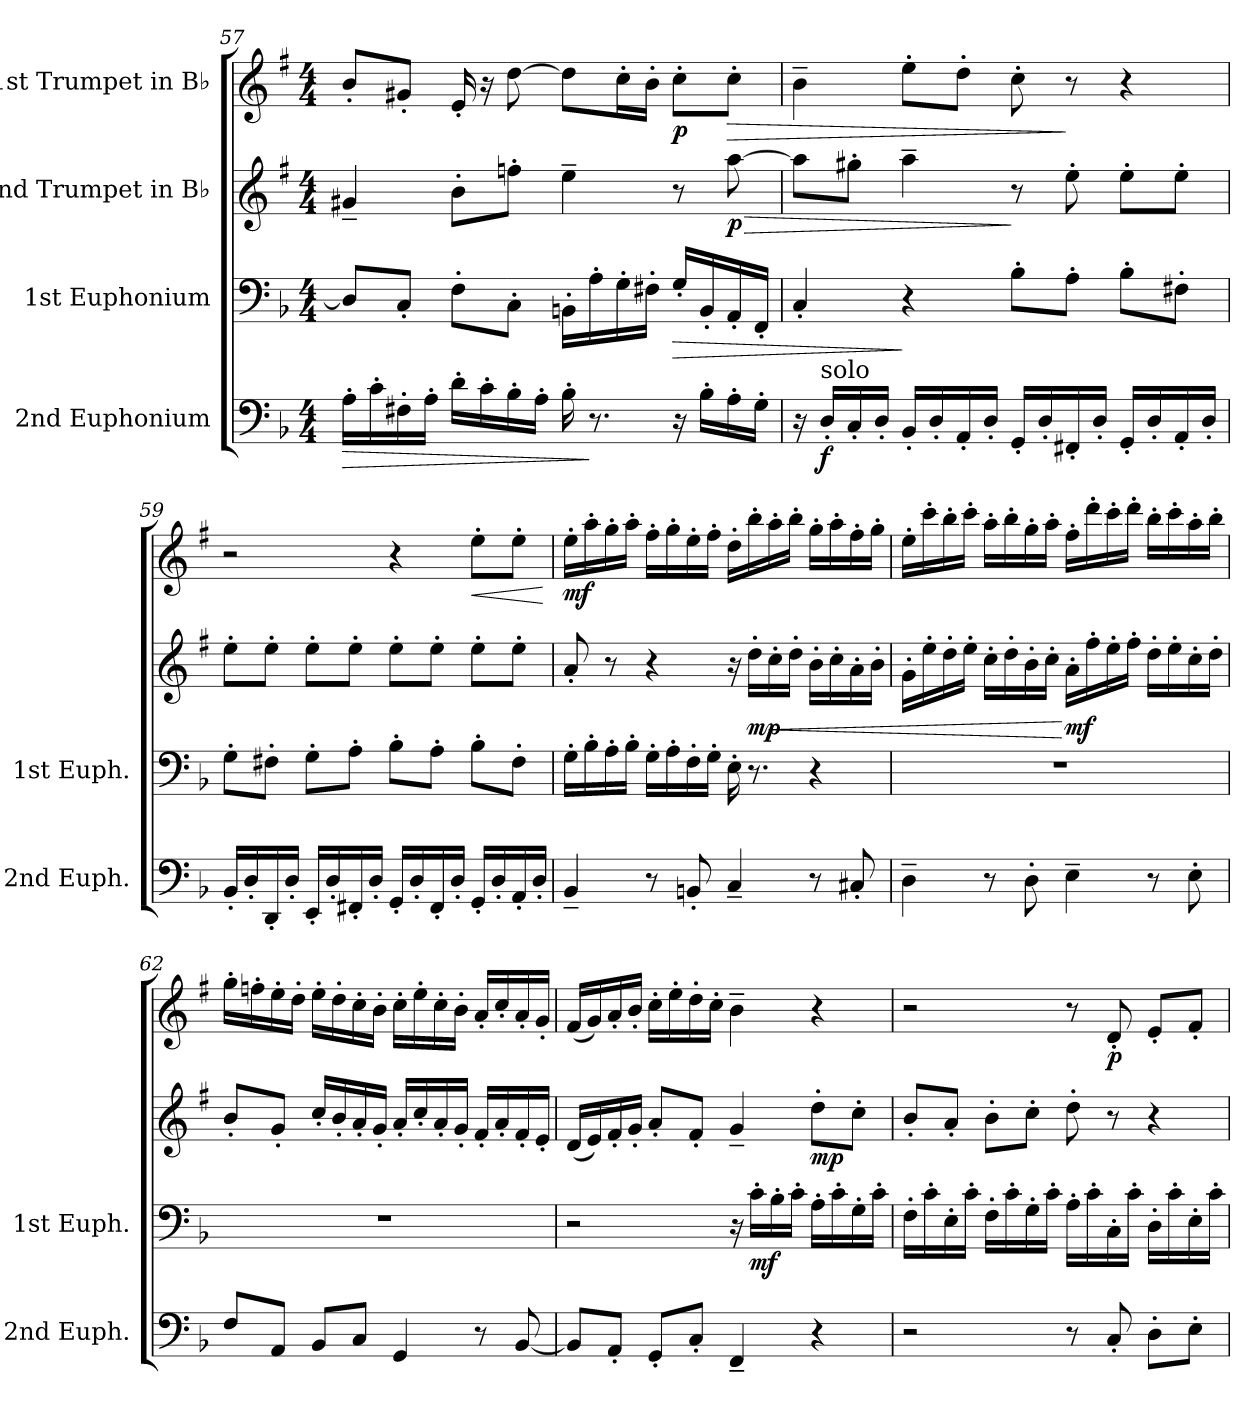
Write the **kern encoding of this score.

**kern	**dynam	**kern	**dynam	**kern	**dynam	**kern	**dynam
*part4	*part4	*part3	*part3	*part2	*part2	*part1	*part1
*staff4	*staff4	*staff3	*staff3	*staff2	*staff2	*staff1	*staff1
*I"2nd Euphonium	*	*I"1st Euphonium	*	*I"2nd Trumpet in B♭	*	*I"1st Trumpet in B♭	*
*I'2nd Euph.	*	*I'1st Euph.	*	*	*	*	*
!!LO:PB:g=z
*clefF4	*	*clefF4	*	*clefG2	*	*clefG2	*
*	*	*	*	*ITrd1c2	*	*ITrd1c2	*
*k[b-]	*	*k[b-]	*	*k[b-]	*	*k[b-]	*
*M4/4	*	*M4/4	*	*M4/4	*	*M4/4	*
=57	=57	=57	=57	=57	=57	=57	=57
!	!LO:HP:b	!	!	!	!	!	!
16A'\LL	>	8D-/L]	.	4f#X~/	.	8a'/L	.
16c'\	.	.	.	.	.	.	.
16F#X'\	.	8C'/J	.	.	.	8f#X'/J	.
16A'\JJ	.	.	.	.	.	.	.
16d'\LL	.	8F'\L	.	8a'\L	.	16d'/	.
16c'\	.	.	.	.	.	16r	.
16B-'\	.	8C'\J	.	8ee-X'\J	.	[8cc\	.
16A'\JJ	.	.	.	.	.	.	.
16B-'\	.	16BBn'\LL	.	4dd~\	.	8cc\L]	.
8.r	]	16A'\	.	.	.	.	.
.	.	16G'\	.	.	.	16b-'\L	.
.	.	16F#X'\JJ	.	.	.	16a'\JJ	.
!	!	!	!LO:HP:b	!	!	!	!LO:DY:b
16r	.	16G'/LL	>	8r	.	8b-'\L	p
16B-'\LL	.	16BB'/	.	.	.	.	.
!	!	!	!	!	!LO:HP:b	!	!LO:HP:b
!	!	!	!	!	!LO:DY:n=1:b	!	!
16A'\	.	16AA'/	.	[8gg\	> p	8b-'\J	>
16G'\JJ	.	16FF'/JJ	.	.	.	.	.
=58	=58	=58	=58	=58	=58	=58	=58
16r	.	4C'/	.	8gg\L]	.	4a~\	.
!LO:TX:a:t=solo	!	!	!	!	!	!	!
!	!LO:DY:b	!	!	!	!	!	!
16D'/LL	f	.	.	.	.	.	.
16C'/	.	.	.	8ff#X'\J	.	.	.
16D'/JJ	.	.	.	.	.	.	.
16BB-'/LL	.	4r	]	4gg~\	.	8dd'\L	.
16D'/	.	.	.	.	.	.	.
16AA'/	.	.	.	.	.	8cc'\J	.
16D'/JJ	.	.	.	.	.	.	.
16GG'/LL	.	8B-'\L	.	8r	]	8b-'\	.
16D'/	.	.	.	.	.	.	.
16FF#X'/	.	8A'\J	.	8dd'\	.	8r	]
16D'/JJ	.	.	.	.	.	.	.
16GG'/LL	.	8B-'\L	.	8dd'\L	.	4r	.
16D'/	.	.	.	.	.	.	.
16AA'/	.	8F#X'\J	.	8dd'\J	.	.	.
16D'/JJ	.	.	.	.	.	.	.
!!LO:LB:g=z
=59	=59	=59	=59	=59	=59	=59	=59
16BB-'/LL	.	8G'\L	.	8dd'\L	.	2r	.
16D'/	.	.	.	.	.	.	.
16DD'/	.	8F#X'\J	.	8dd'\J	.	.	.
16D'/JJ	.	.	.	.	.	.	.
16EE'/LL	.	8G'\L	.	8dd'\L	.	.	.
16D'/	.	.	.	.	.	.	.
16FF#X'/	.	8A'\J	.	8dd'\J	.	.	.
16D'/JJ	.	.	.	.	.	.	.
16GG'/LL	.	8B-'\L	.	8dd'\L	.	4r	.
16D'/	.	.	.	.	.	.	.
16FF#'/	.	8A'\J	.	8dd'\J	.	.	.
16D'/JJ	.	.	.	.	.	.	.
!	!	!	!	!	!	!	!LO:HP:b
16GG'/LL	.	8B-'\L	.	8dd'\L	.	8dd'\L	<
16D'/	.	.	.	.	.	.	.
16AA'/	.	8F#'\J	.	8dd'\J	.	8dd'\J	.
16D'/JJ	.	.	.	.	.	.	.
.	.	.	.	.	.	.	[
=60	=60	=60	=60	=60	=60	=60	=60
!	!	!	!	!	!	!	!LO:DY:b
4BB-~/	.	16G'\LL	.	8g'/	.	16dd'\LL	mf
.	.	16B-'\	.	.	.	16gg'\	.
.	.	16A'\	.	8r	.	16ff'\	.
.	.	16B-'\JJ	.	.	.	16gg'\JJ	.
8r	.	16G'\LL	.	4r	.	16ee'\LL	.
.	.	16A'\	.	.	.	16ff'\	.
8BBn'/	.	16F'\	.	.	.	16dd'\	.
.	.	16G'\JJ	.	.	.	16ee'\JJ	.
4C~/	.	16E'\	.	16r	.	16cc'\LL	.
!	!	!	!	!	!LO:DY:b	!	!
.	.	8.r	.	16cc'\LL	mp	16aa'\	.
!	!	!	!	!	!LO:HP:b	!	!
.	.	.	.	16b-'\	<	16gg'\	.
.	.	.	.	16cc'\JJ	.	16aa'\JJ	.
8r	.	4r	.	16a'\LL	.	16ff'\LL	.
.	.	.	.	16b-'\	.	16gg'\	.
8C#X'/	.	.	.	16g'\	.	16ee'\	.
.	.	.	.	16a'\JJ	.	16ff'\JJ	.
!!LO:LB:g=z
=61	=61	=61	=61	=61	=61	=61	=61
4D~\	.	1r	.	16f'\LL	.	16dd'\LL	.
.	.	.	.	16dd'\	.	16bb-'\	.
.	.	.	.	16cc'\	.	16aa'\	.
.	.	.	.	16dd'\JJ	.	16bb-'\JJ	.
8r	.	.	.	16b-'\LL	.	16gg'\LL	.
.	.	.	.	16cc'\	.	16aa'\	.
8D'\	.	.	.	16a'\	.	16ff'\	.
.	.	.	.	16b-'\JJ	.	16gg'\JJ	.
!	!	!	!	!	!LO:DY:n=1:b	!	!
4E~\	.	.	.	16g'\LL	[ mf	16ee'\LL	.
.	.	.	.	16ee'\	.	16ccc'\	.
.	.	.	.	16dd'\	.	16bb-'\	.
.	.	.	.	16ee'\JJ	.	16ccc'\JJ	.
8r	.	.	.	16cc'\LL	.	16aa'\LL	.
.	.	.	.	16dd'\	.	16bb-'\	.
8E'\	.	.	.	16b-'\	.	16gg'\	.
.	.	.	.	16cc'\JJ	.	16aa'\JJ	.
=62	=62	=62	=62	=62	=62	=62	=62
8F/L	.	1r	.	8a'/L	.	16ff'\LL	.
.	.	.	.	.	.	16ee-X'\	.
8AA/J	.	.	.	8f'/J	.	16dd'\	.
.	.	.	.	.	.	16cc'\JJ	.
8BB-/L	.	.	.	16b-'/LL	.	16dd'\LL	.
.	.	.	.	16a'/	.	16cc'\	.
8C/J	.	.	.	16g'/	.	16b-'\	.
.	.	.	.	16f'/JJ	.	16a'\JJ	.
4GG/	.	.	.	16g'/LL	.	16b-'\LL	.
.	.	.	.	16b-'/	.	16dd'\	.
.	.	.	.	16g'/	.	16b-'\	.
.	.	.	.	16f'/JJ	.	16a'\JJ	.
8r	.	.	.	16e'/LL	.	16g'/LL	.
.	.	.	.	16g'/	.	16b-'/	.
[8BB-/	.	.	.	16e'/	.	16g'/	.
.	.	.	.	16d'/JJ	.	16f'/JJ	.
!!LO:PB:g=z
=63	=63	=63	=63	=63	=63	=63	=63
8BB-/L]	.	2r	.	(16c/LL	.	(16e/LL	.
.	.	.	.	16d/)	.	16f/)	.
8AA'/J	.	.	.	16e'/	.	16g'/	.
.	.	.	.	16f'/JJ	.	16a'/JJ	.
8GG'/L	.	.	.	8g'/L	.	16b-'\LL	.
.	.	.	.	.	.	16dd'\	.
8C'/J	.	.	.	8e'/J	.	16cc'\	.
.	.	.	.	.	.	16b-'\JJ	.
4FF~/	.	16r	.	4f~/	.	4a~\	.
!	!	!	!LO:DY:b	!	!	!	!
.	.	16c'\LL	mf	.	.	.	.
.	.	16B-'\	.	.	.	.	.
.	.	16c'\JJ	.	.	.	.	.
!	!	!	!	!	!LO:DY:b	!	!
4r	.	16A'\LL	.	8cc'\L	mp	4r	.
.	.	16c'\	.	.	.	.	.
.	.	16G'\	.	8b-'\J	.	.	.
.	.	16c'\JJ	.	.	.	.	.
=64	=64	=64	=64	=64	=64	=64	=64
2r	.	16F'\LL	.	8a'/L	.	2r	.
.	.	16c'\	.	.	.	.	.
.	.	16E'\	.	8g'/J	.	.	.
.	.	16c'\JJ	.	.	.	.	.
.	.	16F'\LL	.	8a'\L	.	.	.
.	.	16c'\	.	.	.	.	.
.	.	16G'\	.	8b-'\J	.	.	.
.	.	16c'\JJ	.	.	.	.	.
8r	.	16A'\LL	.	8cc'\	.	8r	.
.	.	16c'\	.	.	.	.	.
!	!	!	!	!	!	!	!LO:DY:b
8C'/	.	16C'\	.	8r	.	8c'/	p
.	.	16c'\JJ	.	.	.	.	.
8D'\L	.	16D'\LL	.	4r	.	8d'/L	.
.	.	16c'\	.	.	.	.	.
8E'\J	.	16E'\	.	.	.	8e'/J	.
.	.	16c'\JJ	.	.	.	.	.
=	=	=	=	=	=	=	=
*-	*-	*-	*-	*-	*-	*-	*-
